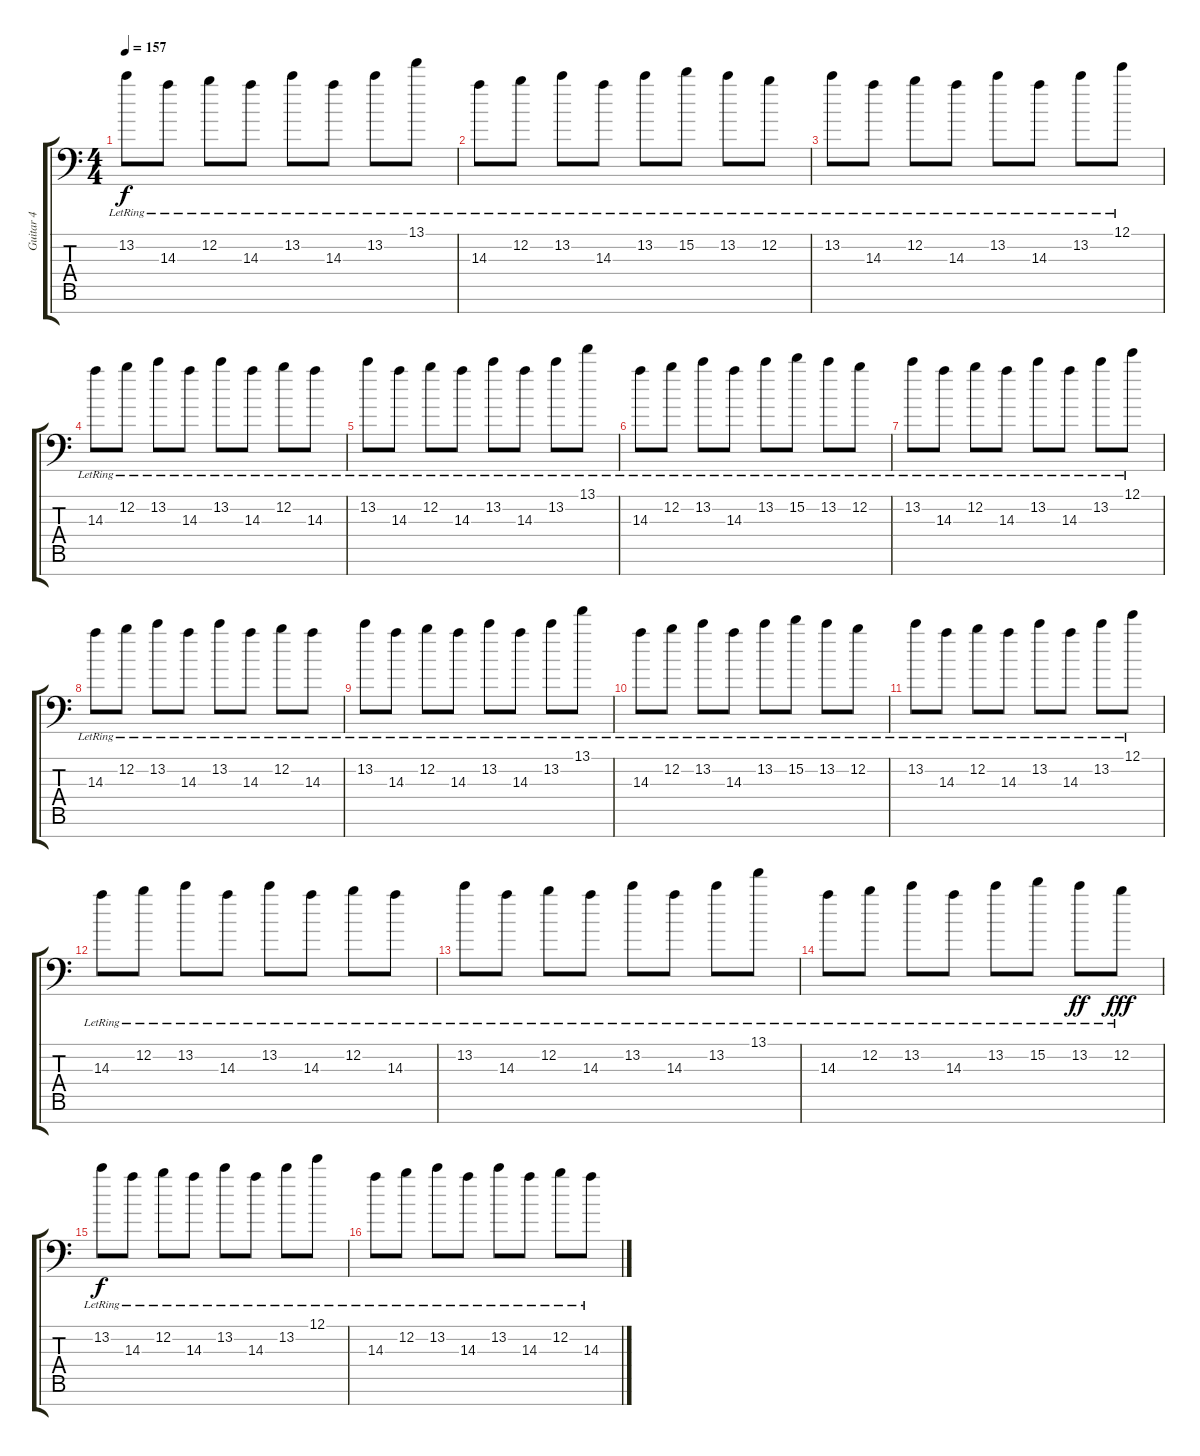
\track ("Guitar 4" "Guitar 4") {instrument electricguitarclean}
\staff {score tabs}
\tuning (E4 B3 G3 D3 A2 E2 C-1) {hide}
\ts (4 4)
\tempo 157
\clef f4
\ks c
13.2{lr}.8{dy f} 14.3{lr}.8 12.2{lr}.8 14.3{lr}.8 13.2{lr}.8 14.3{lr}.8 13.2{lr}.8 13.1{lr}.8 |
14.3{lr}.8 12.2{lr}.8 13.2{lr}.8 14.3{lr}.8 13.2{lr}.8 15.2{lr}.8 13.2{lr}.8 12.2{lr}.8 |
13.2{lr}.8 14.3{lr}.8 12.2{lr}.8 14.3{lr}.8 13.2{lr}.8 14.3{lr}.8 13.2{lr}.8 12.1{lr}.8 |
14.3{lr}.8 12.2{lr}.8 13.2{lr}.8 14.3{lr}.8 13.2{lr}.8 14.3{lr}.8 12.2{lr}.8 14.3{lr}.8 |
13.2{lr}.8 14.3{lr}.8 12.2{lr}.8 14.3{lr}.8 13.2{lr}.8 14.3{lr}.8 13.2{lr}.8 13.1{lr}.8 |
14.3{lr}.8 12.2{lr}.8 13.2{lr}.8 14.3{lr}.8 13.2{lr}.8 15.2{lr}.8 13.2{lr}.8 12.2{lr}.8 |
13.2{lr}.8 14.3{lr}.8 12.2{lr}.8 14.3{lr}.8 13.2{lr}.8 14.3{lr}.8 13.2{lr}.8 12.1{lr}.8 |
14.3{lr}.8 12.2{lr}.8 13.2{lr}.8 14.3{lr}.8 13.2{lr}.8 14.3{lr}.8 12.2{lr}.8 14.3{lr}.8 |
13.2{lr}.8 14.3{lr}.8 12.2{lr}.8 14.3{lr}.8 13.2{lr}.8 14.3{lr}.8 13.2{lr}.8 13.1{lr}.8 |
14.3{lr}.8 12.2{lr}.8 13.2{lr}.8 14.3{lr}.8 13.2{lr}.8 15.2{lr}.8 13.2{lr}.8 12.2{lr}.8 |
13.2{lr}.8 14.3{lr}.8 12.2{lr}.8 14.3{lr}.8 13.2{lr}.8 14.3{lr}.8 13.2{lr}.8 12.1{lr}.8 |
14.3{lr}.8 12.2{lr}.8 13.2{lr}.8 14.3{lr}.8 13.2{lr}.8 14.3{lr}.8 12.2{lr}.8 14.3{lr}.8 |
13.2{lr}.8 14.3{lr}.8 12.2{lr}.8 14.3{lr}.8 13.2{lr}.8 14.3{lr}.8 13.2{lr}.8 13.1{lr}.8 |
14.3{lr}.8 12.2{lr}.8 13.2{lr}.8 14.3{lr}.8 13.2{lr}.8 15.2{lr}.8 13.2{lr}.8{dy ff} 12.2{lr}.8{dy fff} |
13.2{lr}.8{dy f} 14.3{lr}.8 12.2{lr}.8 14.3{lr}.8 13.2{lr}.8 14.3{lr}.8 13.2{lr}.8 12.1{lr}.8 |
14.3{lr}.8 12.2{lr}.8 13.2{lr}.8 14.3{lr}.8 13.2{lr}.8 14.3{lr}.8 12.2{lr}.8 14.3{lr}.8
